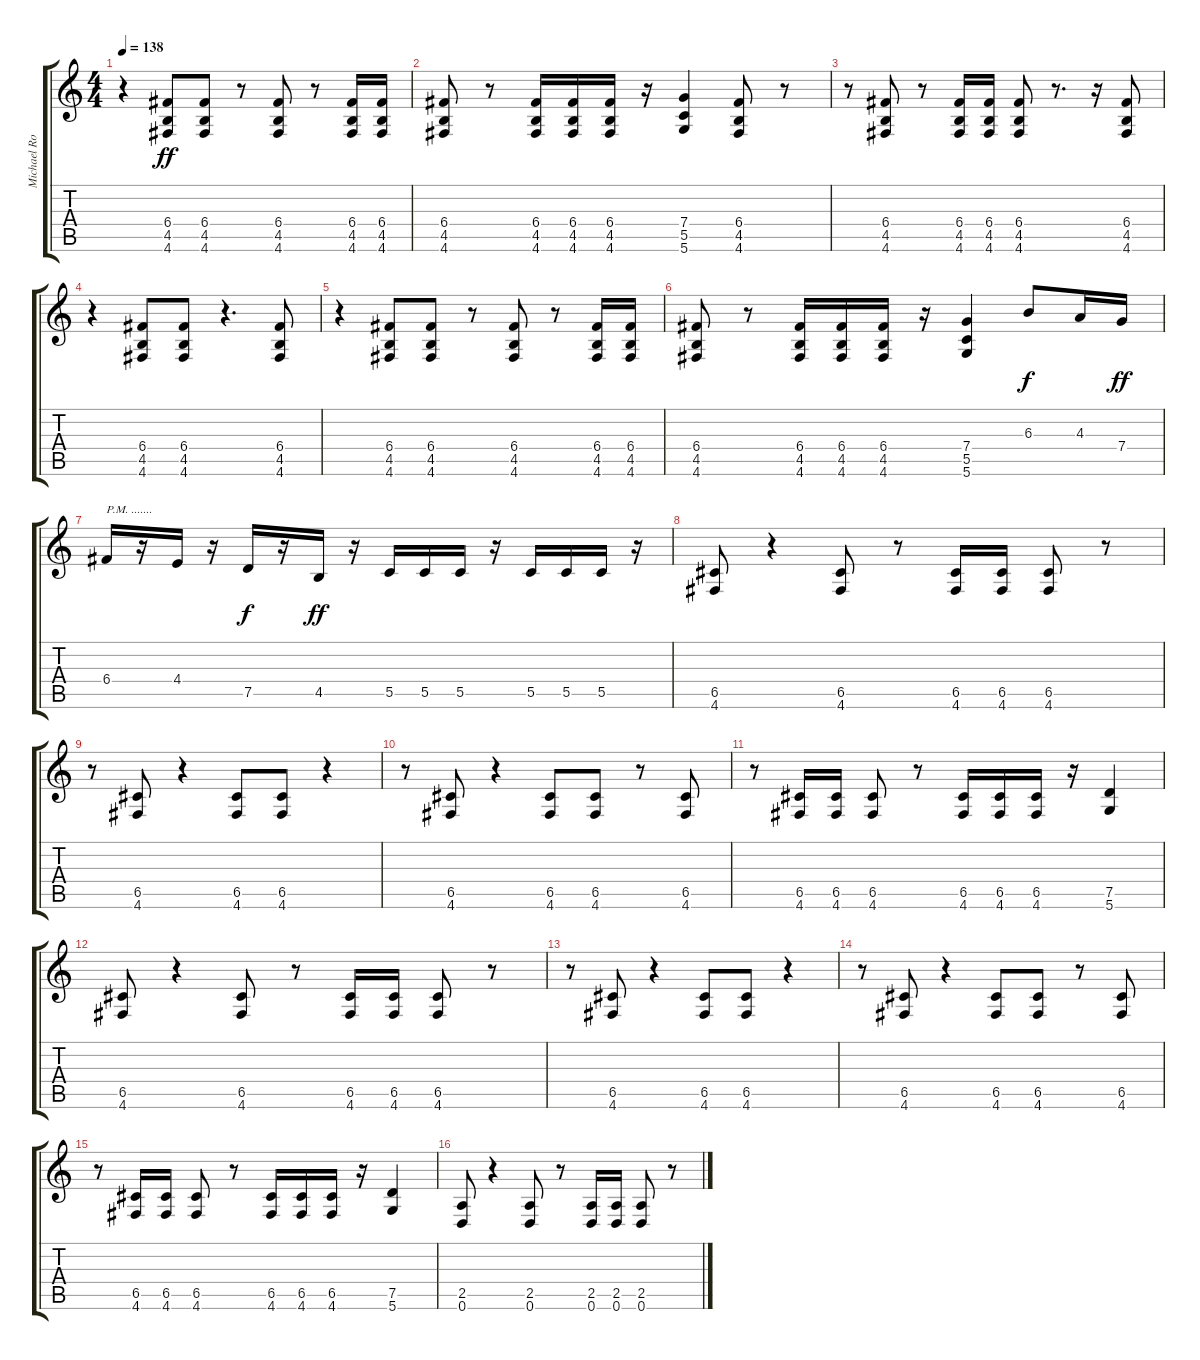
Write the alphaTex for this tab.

\track ("Michael Romeo" "Michael Ro") {instrument distortionguitar}
\staff {score tabs}
\tuning (D4 A3 F3 C3 G2 D2) {hide}
\ts (4 4)
\tempo 138
\clef g2
\ks c
r.4{dy ff} (6.4 4.5 4.6).8 (6.4 4.5 4.6).8 r.8 (6.4 4.5 4.6).8 r.8 (6.4 4.5 4.6).16 (6.4 4.5 4.6).16 |
(6.4 4.5 4.6).8 r.8 (6.4 4.5 4.6).16 (6.4 4.5 4.6).16 (6.4 4.5 4.6).16 r.16 (7.4 5.5 5.6).4 (6.4 4.5 4.6).8 r.8 |
r.8 (6.4 4.5 4.6).8 r.8 (6.4 4.5 4.6).16 (6.4 4.5 4.6).16 (6.4 4.5 4.6).8 r.8{d} r.16 (6.4 4.5 4.6).8 |
r.4 (6.4 4.5 4.6).8 (6.4 4.5 4.6).8 r.4{d} (6.4 4.5 4.6).8 |
r.4 (6.4 4.5 4.6).8 (6.4 4.5 4.6).8 r.8 (6.4 4.5 4.6).8 r.8 (6.4 4.5 4.6).16 (6.4 4.5 4.6).16 |
(6.4 4.5 4.6).8 r.8 (6.4 4.5 4.6).16 (6.4 4.5 4.6).16 (6.4 4.5 4.6).16 r.16 (7.4 5.5 5.6).4 6.3.8{dy f} 4.3.16 7.4.16{dy ff} |
6.4.16{txt "P.M. ......."} r.16 4.4.16 r.16 7.5.16{dy f} r.16 4.5.16{dy ff} r.16 5.5.16 5.5.16 5.5.16 r.16 5.5.16 5.5.16 5.5.16 r.16 |
(6.5 4.6).8 r.4 (6.5 4.6).8 r.8 (6.5 4.6).16 (6.5 4.6).16 (6.5 4.6).8 r.8 |
r.8 (6.5 4.6).8 r.4 (6.5 4.6).8 (6.5 4.6).8 r.4 |
r.8 (6.5 4.6).8 r.4 (6.5 4.6).8 (6.5 4.6).8 r.8 (6.5 4.6).8 |
r.8 (6.5 4.6).16 (6.5 4.6).16 (6.5 4.6).8 r.8 (6.5 4.6).16 (6.5 4.6).16 (6.5 4.6).16 r.16 (7.5 5.6).4 |
(6.5 4.6).8 r.4 (6.5 4.6).8 r.8 (6.5 4.6).16 (6.5 4.6).16 (6.5 4.6).8 r.8 |
r.8 (6.5 4.6).8 r.4 (6.5 4.6).8 (6.5 4.6).8 r.4 |
r.8 (6.5 4.6).8 r.4 (6.5 4.6).8 (6.5 4.6).8 r.8 (6.5 4.6).8 |
r.8 (6.5 4.6).16 (6.5 4.6).16 (6.5 4.6).8 r.8 (6.5 4.6).16 (6.5 4.6).16 (6.5 4.6).16 r.16 (7.5 5.6).4 |
(2.5 0.6).8 r.4 (2.5 0.6).8 r.8 (2.5 0.6).16 (2.5 0.6).16 (2.5 0.6).8 r.8
